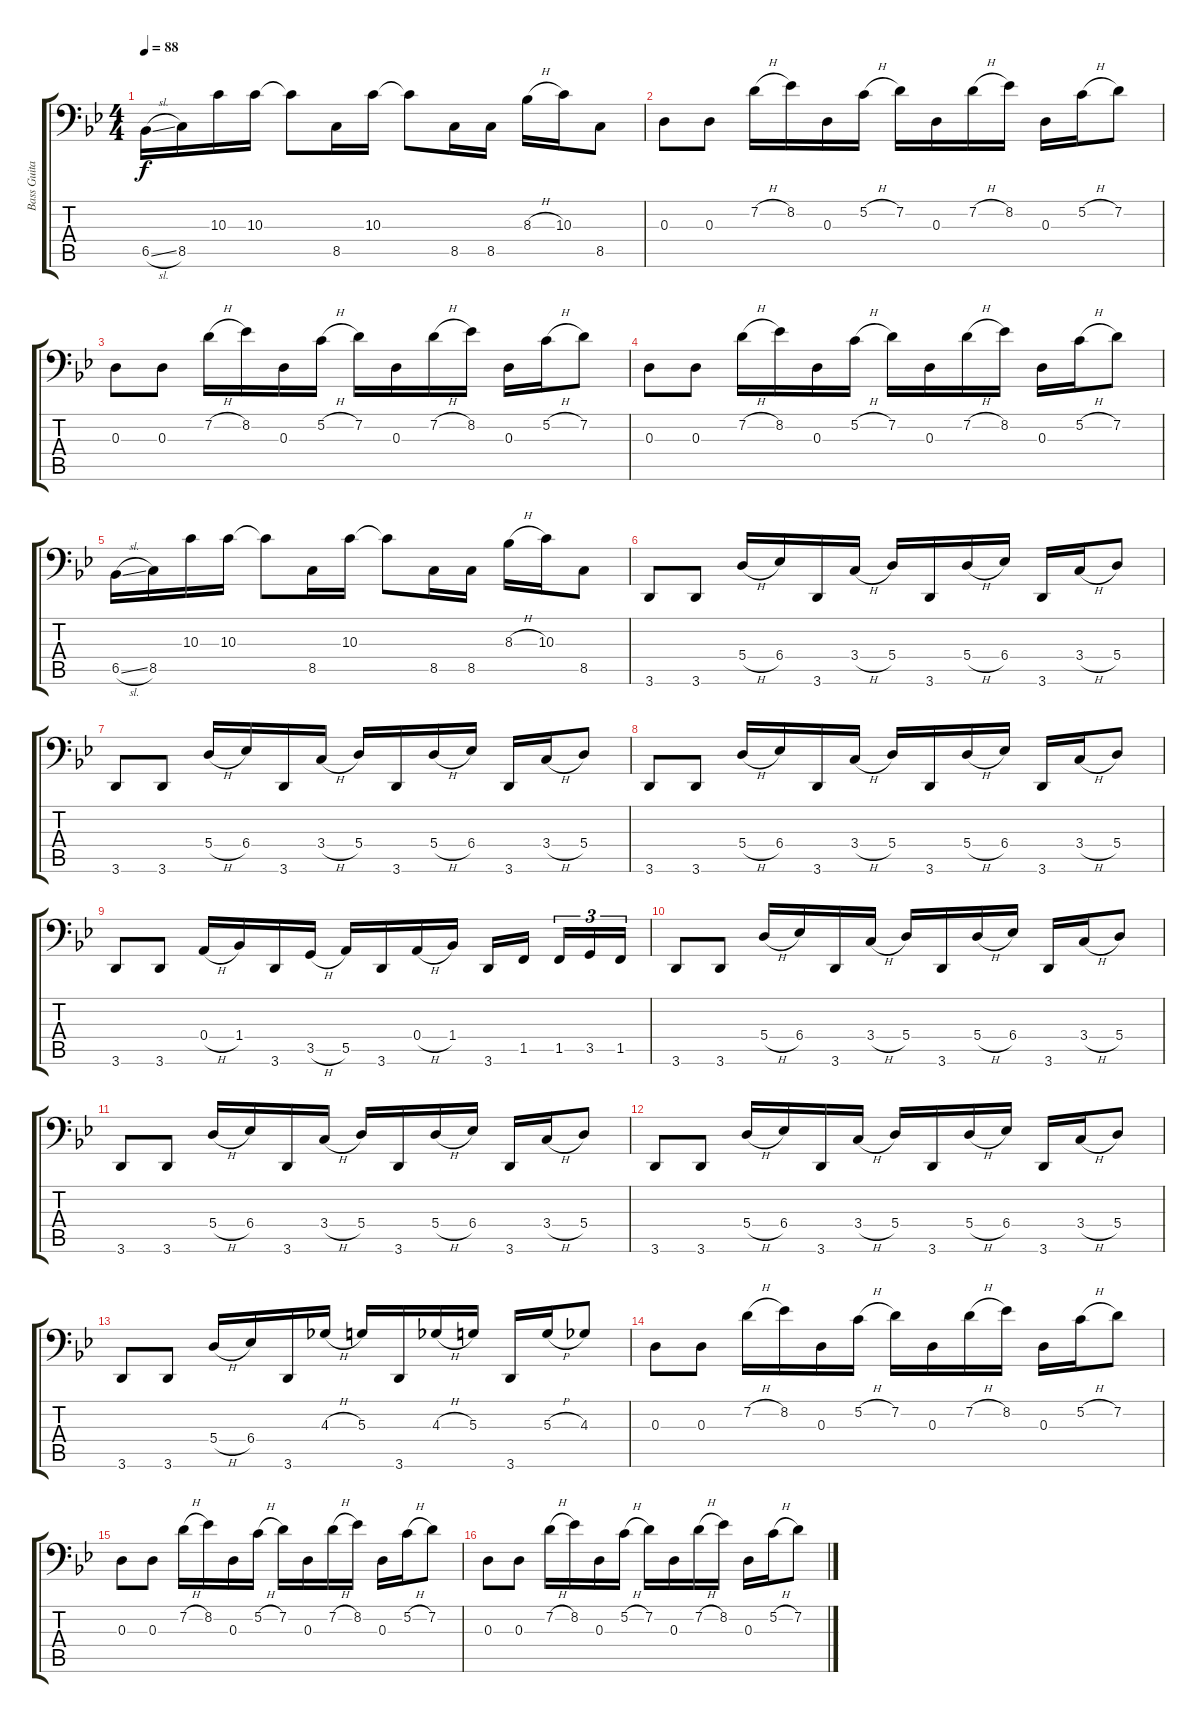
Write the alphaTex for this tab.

\track ("Bass Guitar - John Myung" "Bass Guita") {instrument distortionguitar}
\staff {score tabs}
\tuning (C3 G2 D2 A1 E1 B0) {hide}
\ts (4 4)
\tempo 88
\clef f4
\ks bb
6.5{sl}.16{dy f} 8.5.16 10.3.16 10.3.16 10.3{t}.8 8.5.16 10.3.16 10.3{t}.8 8.5.16 8.5.16 8.3{h}.16 10.3.16 8.5.8 |
0.3.8 0.3.8 7.2{h}.16 8.2.16 0.3.16 5.2{h}.16 7.2.16 0.3.16 7.2{h}.16 8.2.16 0.3.16 5.2{h}.16 7.2.8 |
0.3.8 0.3.8 7.2{h}.16 8.2.16 0.3.16 5.2{h}.16 7.2.16 0.3.16 7.2{h}.16 8.2.16 0.3.16 5.2{h}.16 7.2.8 |
0.3.8 0.3.8 7.2{h}.16 8.2.16 0.3.16 5.2{h}.16 7.2.16 0.3.16 7.2{h}.16 8.2.16 0.3.16 5.2{h}.16 7.2.8 |
6.5{sl}.16 8.5.16 10.3.16 10.3.16 10.3{t}.8 8.5.16 10.3.16 10.3{t}.8 8.5.16 8.5.16 8.3{h}.16 10.3.16 8.5.8 |
3.6.8{volume 10} 3.6.8 5.4{h}.16 6.4.16 3.6.16 3.4{h}.16 5.4.16 3.6.16 5.4{h}.16 6.4.16 3.6.16 3.4{h}.16 5.4.8 |
3.6.8 3.6.8 5.4{h}.16 6.4.16 3.6.16 3.4{h}.16 5.4.16 3.6.16 5.4{h}.16 6.4.16 3.6.16 3.4{h}.16 5.4.8 |
3.6.8 3.6.8 5.4{h}.16 6.4.16 3.6.16 3.4{h}.16 5.4.16 3.6.16 5.4{h}.16 6.4.16 3.6.16 3.4{h}.16 5.4.8 |
3.6.8 3.6.8 0.4{h}.16 1.4.16 3.6.16 3.5{h}.16 5.5.16 3.6.16 0.4{h}.16 1.4.16 3.6.16 1.5.16{beam splitsecondary} 1.5.16{tu (3 2)} 3.5.16{tu (3 2)} 1.5.16{tu (3 2)} |
3.6.8 3.6.8 5.4{h}.16 6.4.16 3.6.16 3.4{h}.16 5.4.16 3.6.16 5.4{h}.16 6.4.16 3.6.16 3.4{h}.16 5.4.8 |
3.6.8 3.6.8 5.4{h}.16 6.4.16 3.6.16 3.4{h}.16 5.4.16 3.6.16 5.4{h}.16 6.4.16 3.6.16 3.4{h}.16 5.4.8 |
3.6.8 3.6.8 5.4{h}.16 6.4.16 3.6.16 3.4{h}.16 5.4.16 3.6.16 5.4{h}.16 6.4.16 3.6.16 3.4{h}.16 5.4.8 |
3.6.8 3.6.8 5.4{h}.16 6.4.16 3.6.16 4.3{h}.16 5.3.16 3.6.16 4.3{h}.16 5.3.16 3.6.16 5.3{h}.16 4.3.8 |
0.3.8{volume 13} 0.3.8 7.2{h}.16 8.2.16 0.3.16 5.2{h}.16 7.2.16 0.3.16 7.2{h}.16 8.2.16 0.3.16 5.2{h}.16 7.2.8 |
0.3.8 0.3.8 7.2{h}.16 8.2.16 0.3.16 5.2{h}.16 7.2.16 0.3.16 7.2{h}.16 8.2.16 0.3.16 5.2{h}.16 7.2.8 |
0.3.8 0.3.8 7.2{h}.16 8.2.16 0.3.16 5.2{h}.16 7.2.16 0.3.16 7.2{h}.16 8.2.16 0.3.16 5.2{h}.16 7.2.8
